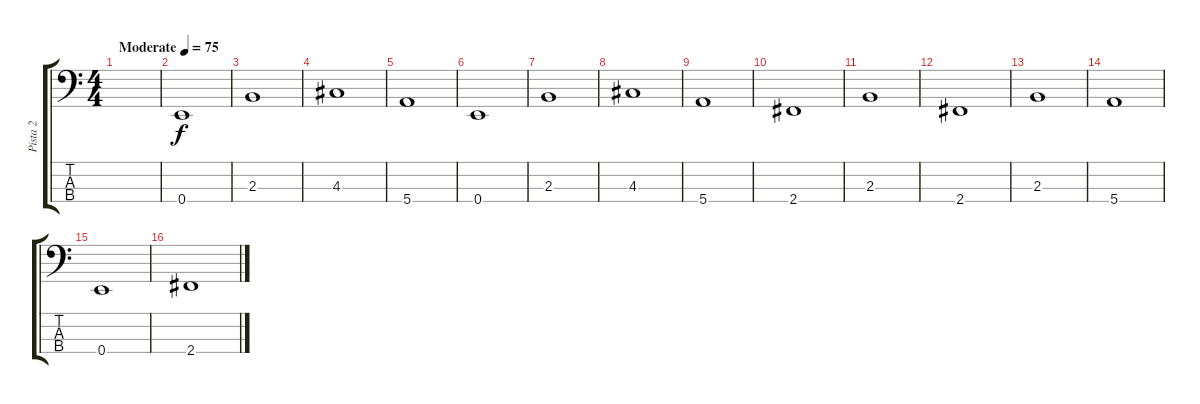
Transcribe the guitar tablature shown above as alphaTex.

\track ("Pista 2" "Pista 2") {instrument electricbassfinger}
\staff {score tabs}
\tuning (G2 D2 A1 E1) {hide}
\ts (4 4)
\tempo (75 "Moderate")
\clef f4
\ks c
|
0.4.1 |
2.3.1 |
4.3.1 |
5.4.1 |
0.4.1 |
2.3.1 |
4.3.1 |
5.4.1 |
2.4.1 |
2.3.1 |
2.4.1 |
2.3.1 |
5.4.1 |
0.4.1 |
2.4.1
